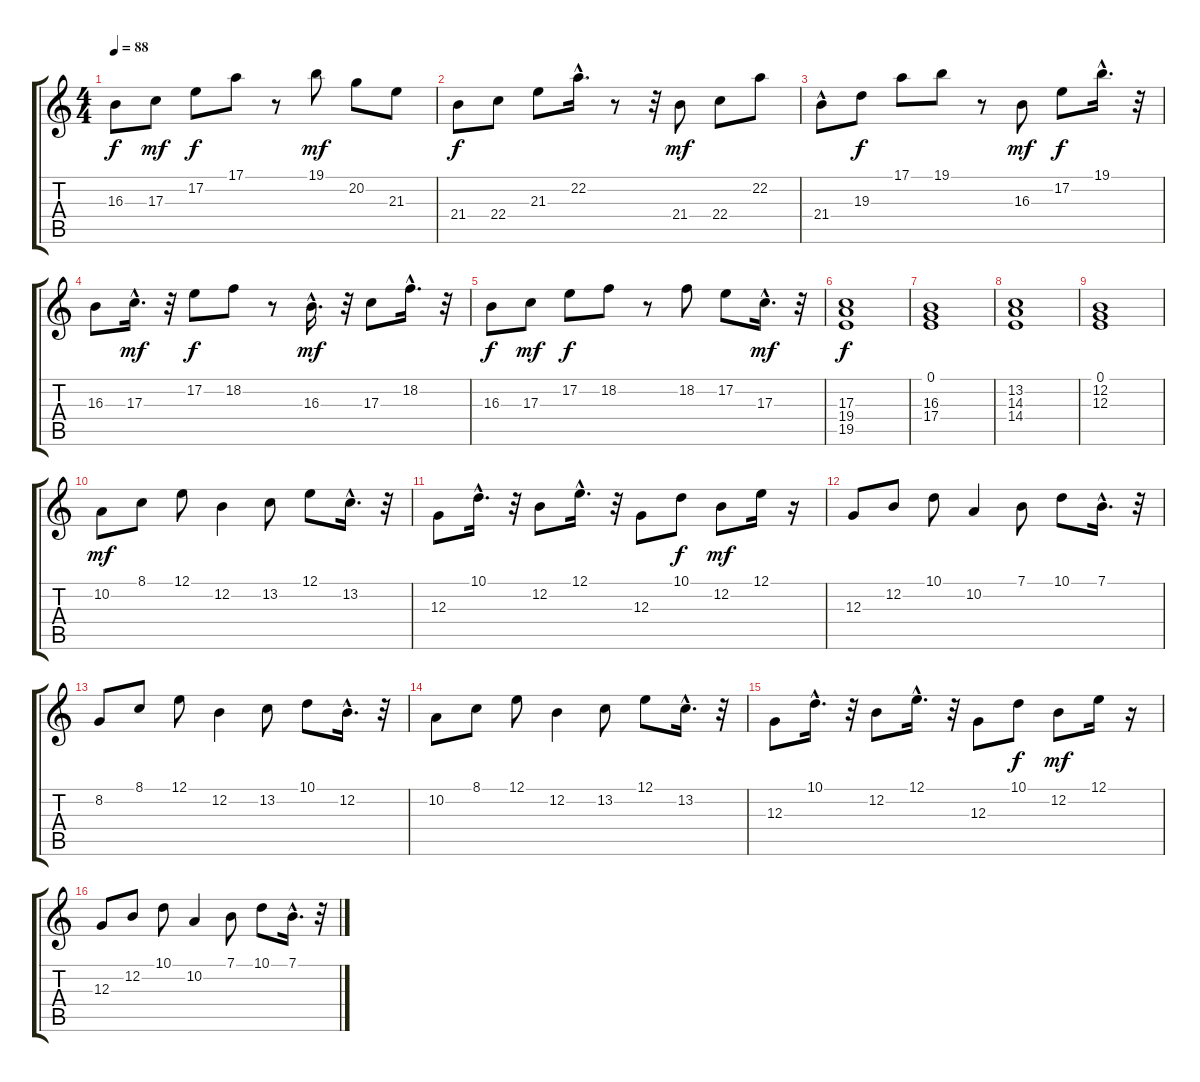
\track "" {instrument stringensemble2}
\staff {score tabs}
\tuning (E4 B3 G3 D3 A2 E2) {hide}
\ts (4 4)
\tempo 88
\clef g2
\ks c
16.3.8{dy f} 17.3.8{dy mf} 17.2.8{dy f} 17.1.8 r.8 19.1.8{dy mf} 20.2.8 21.3.8 |
21.4.8{dy f} 22.4.8 21.3.8 22.2{hac}.16{d} r.8 r.32 21.4.8{dy mf} 22.4.8 22.2.8 |
21.4{hac}.8 19.3.8{dy f} 17.1.8 19.1.8 r.8 16.3.8{dy mf} 17.2.8{dy f} 19.1{hac}.16{d} r.32 |
16.3.8 17.3{hac}.16{d dy mf} r.32 17.2.8{dy f} 18.2.8 r.8 16.3{hac}.16{d dy mf} r.32 17.3.8 18.2{hac}.16{d} r.32 |
16.3.8{dy f} 17.3.8{dy mf} 17.2.8{dy f} 18.2.8 r.8 18.2.8 17.2.8 17.3{hac}.16{d dy mf} r.32 |
(17.3 19.4 19.5).1{dy f} |
(0.1 16.3 17.4).1 |
(13.2 14.3 14.4).1 |
(0.1 12.2 12.3).1 |
10.2.8{dy mf} 8.1.8 12.1.8 12.2.4 13.2.8 12.1.8 13.2{hac}.16{d} r.32 |
12.3.8 10.1{hac}.16{d} r.32 12.2.8 12.1{hac}.16{d} r.32 12.3.8 10.1.8{dy f} 12.2.8{dy mf} 12.1.16 r.16 |
12.3.8 12.2.8 10.1.8 10.2.4 7.1.8 10.1.8 7.1{hac}.16{d} r.32 |
8.2.8 8.1.8 12.1.8 12.2.4 13.2.8 10.1.8 12.2{hac}.16{d} r.32 |
10.2.8 8.1.8 12.1.8 12.2.4 13.2.8 12.1.8 13.2{hac}.16{d} r.32 |
12.3.8 10.1{hac}.16{d} r.32 12.2.8 12.1{hac}.16{d} r.32 12.3.8 10.1.8{dy f} 12.2.8{dy mf} 12.1.16 r.16 |
12.3.8 12.2.8 10.1.8 10.2.4 7.1.8 10.1.8 7.1{hac}.16{d} r.32
